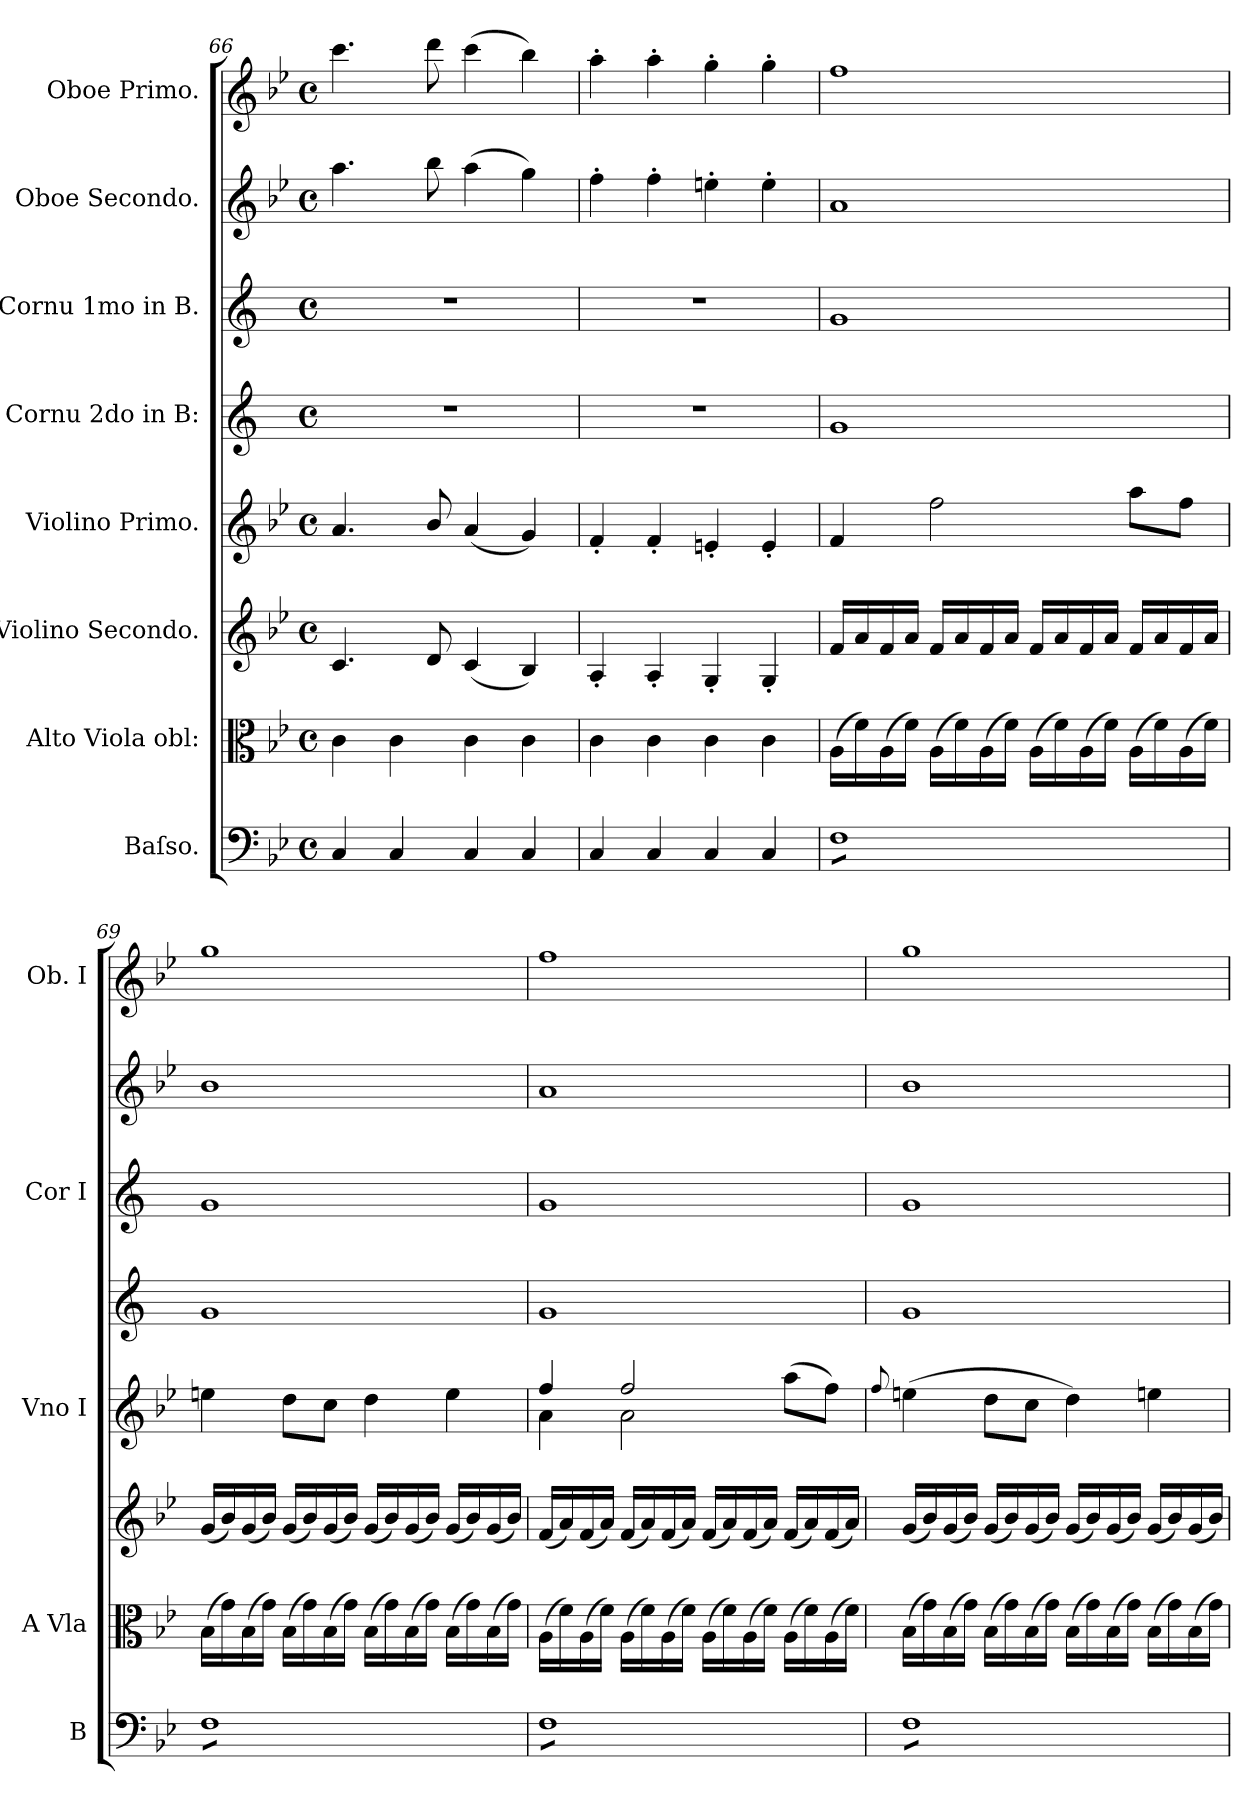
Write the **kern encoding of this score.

**kern	**dynam	**kern	**dynam	**kern	**dynam	**kern	**dynam	**kern	**kern	**kern	**dynam	**kern	**dynam
*part8	*part8	*part7	*part7	*part6	*part6	*part5	*part5	*part4	*part3	*part2	*part2	*part1	*part1
*staff8	*staff8	*staff7	*staff7	*staff6	*staff6	*staff5	*staff5	*staff4	*staff3	*staff2	*staff2	*staff1	*staff1
*I"Baſso.	*	*I"Alto Viola obl:	*	*I"Violino Secondo.	*	*I"Violino Primo.	*	*I"Cornu 2do in B:	*I"Cornu 1mo in B.	*I"Oboe Secondo.	*	*I"Oboe Primo.	*
*I'B	*	*I'A Vla	*	*	*	*I'Vno I	*	*	*I'Cor I	*	*	*I'Ob. I	*
*clefF4	*	*clefC3	*	*clefG2	*	*clefG2	*	*clefG2	*clefG2	*clefG2	*	*clefG2	*
*	*	*	*	*	*	*	*	*ITrd1c2	*ITrd1c2	*	*	*	*
*k[b-e-]	*	*k[b-e-]	*	*k[b-e-]	*	*k[b-e-]	*	*k[b-e-]	*k[b-e-]	*k[b-e-]	*	*k[b-e-]	*
*B-:	*	*B-:	*	*B-:	*	*B-:	*	*B-:	*B-:	*B-:	*	*B-:	*
*M4/4	*	*M4/4	*	*M4/4	*	*M4/4	*	*M4/4	*M4/4	*M4/4	*	*M4/4	*
*met(c)	*	*met(c)	*	*met(c)	*	*met(c)	*	*met(c)	*met(c)	*met(c)	*	*met(c)	*
=66	=66	=66	=66	=66	=66	=66	=66	=66	=66	=66	=66	=66	=66
!	!	!	!	!	!	!	!	!	!	!	!LO:DY:b	!	!
4C/	.	4c\	.	4.c/	.	4.a/	.	1r	1r	4.aa\	po..	4.ccc\	.
4C/	.	4c\	.	.	.	.	.	.	.	.	.	.	.
!	!	!	!	!	!	!	!	!	!	!	!	!	!LO:DY:b
.	.	.	.	8d/	.	8b-/	.	.	.	8bb-\	.	8ddd\	po..
4C/	.	4c\	.	(4c/	.	(4a/	.	.	.	(4aa\	.	(4ccc\	.
4C/	.	4c\	.	4B-/)	.	4g/)	.	.	.	4gg\)	.	4bb-\)	.
=67	=67	=67	=67	=67	=67	=67	=67	=67	=67	=67	=67	=67	=67
4C/	.	4c\	.	4A'/	.	4f'/	.	1r	1r	4ff'\	.	4aa'\	.
4C/	.	4c\	.	4A'/	.	4f'/	.	.	.	4ff'\	.	4aa'\	.
4C/	.	4c\	.	4G'/	.	4en'/	.	.	.	4een'\	.	4gg'\	.
!	!	!	!LO:DY:b	!	!	!	!	!	!	!	!	!	!
4C/	.	4c\	for.	4G'/	.	4e'/	.	.	.	4ee'\	.	4gg'\	.
=68	=68	=68	=68	=68	=68	=68	=68	=68	=68	=68	=68	=68	=68
!LO:TX:b:t=Baſso	!	!	!	!	!	!	!	!	!	!	!	!	!
!	!LO:DY:a	!	!	!	!LO:DY:b	!	!LO:DY:b	!	!	!	!LO:DY:b	!	!LO:DY:b
*tremolo	*	*	*	*	*	*	*	*	*	*	*	*	*
8FL	for	(16A\LL	.	16f/LL	for&colon;	4f/	for.	1f	1f	1a	for	1ff	for
.	.	16f\)	.	16a/	.	.	.	.	.	.	.	.	.
8F	.	(16A\	.	16f/	.	.	.	.	.	.	.	.	.
.	.	16f\JJ)	.	16a/JJ	.	.	.	.	.	.	.	.	.
8F	.	(16A\LL	.	16f/LL	.	2ff\	.	.	.	.	.	.	.
.	.	16f\)	.	16a/	.	.	.	.	.	.	.	.	.
8F	.	(16A\	.	16f/	.	.	.	.	.	.	.	.	.
.	.	16f\JJ)	.	16a/JJ	.	.	.	.	.	.	.	.	.
8F	.	(16A\LL	.	16f/LL	.	.	.	.	.	.	.	.	.
.	.	16f\)	.	16a/	.	.	.	.	.	.	.	.	.
8F	.	(16A\	.	16f/	.	.	.	.	.	.	.	.	.
.	.	16f\JJ)	.	16a/JJ	.	.	.	.	.	.	.	.	.
8F	.	(16A\LL	.	16f/LL	.	8aa\L	.	.	.	.	.	.	.
.	.	16f\)	.	16a/	.	.	.	.	.	.	.	.	.
8FJ	.	(16A\	.	16f/	.	8ff\J	.	.	.	.	.	.	.
.	.	16f\JJ)	.	16a/JJ	.	.	.	.	.	.	.	.	.
=69	=69	=69	=69	=69	=69	=69	=69	=69	=69	=69	=69	=69	=69
!	!LO:DY:b	!	!	!	!	!	!	!	!	!	!	!	!
8FL	for	(16B-\LL	.	(16g/LL	.	4een\	.	1f	1f	1b-	.	1gg	.
.	.	16g\)	.	16b-/)	.	.	.	.	.	.	.	.	.
8F	.	(16B-\	.	(16g/	.	.	.	.	.	.	.	.	.
.	.	16g\JJ)	.	16b-/JJ)	.	.	.	.	.	.	.	.	.
8F	.	(16B-\LL	.	(16g/LL	.	8dd\L	.	.	.	.	.	.	.
.	.	16g\)	.	16b-/)	.	.	.	.	.	.	.	.	.
8F	.	(16B-\	.	(16g/	.	8cc\J	.	.	.	.	.	.	.
.	.	16g\JJ)	.	16b-/JJ)	.	.	.	.	.	.	.	.	.
8F	.	(16B-\LL	.	(16g/LL	.	4dd\	.	.	.	.	.	.	.
.	.	16g\)	.	16b-/)	.	.	.	.	.	.	.	.	.
8F	.	(16B-\	.	(16g/	.	.	.	.	.	.	.	.	.
.	.	16g\JJ)	.	16b-/JJ)	.	.	.	.	.	.	.	.	.
8F	.	(16B-\LL	.	(16g/LL	.	4ee\	.	.	.	.	.	.	.
.	.	16g\)	.	16b-/)	.	.	.	.	.	.	.	.	.
8FJ	.	(16B-\	.	(16g/	.	.	.	.	.	.	.	.	.
.	.	16g\JJ)	.	16b-/JJ)	.	.	.	.	.	.	.	.	.
=70	=70	=70	=70	=70	=70	=70	=70	=70	=70	=70	=70	=70	=70
*	*	*	*	*	*	*^	*	*	*	*	*	*	*
8FL	.	(16A\LL	.	(16f/LL	.	4ff/	4a\	.	1f	1f	1a	.	1ff	.
.	.	16f\)	.	16a/)	.	.	.	.	.	.	.	.	.	.
8F	.	(16A\	.	(16f/	.	.	.	.	.	.	.	.	.	.
.	.	16f\JJ)	.	16a/JJ)	.	.	.	.	.	.	.	.	.	.
8F	.	(16A\LL	.	(16f/LL	.	2ff/	2a\	.	.	.	.	.	.	.
.	.	16f\)	.	16a/)	.	.	.	.	.	.	.	.	.	.
8F	.	(16A\	.	(16f/	.	.	.	.	.	.	.	.	.	.
.	.	16f\JJ)	.	16a/JJ)	.	.	.	.	.	.	.	.	.	.
8F	.	(16A\LL	.	(16f/LL	.	.	.	.	.	.	.	.	.	.
.	.	16f\)	.	16a/)	.	.	.	.	.	.	.	.	.	.
8F	.	(16A\	.	(16f/	.	.	.	.	.	.	.	.	.	.
.	.	16f\JJ)	.	16a/JJ)	.	.	.	.	.	.	.	.	.	.
8F	.	(16A\LL	.	(16f/LL	.	(8aa\L	4ryy	.	.	.	.	.	.	.
.	.	16f\)	.	16a/)	.	.	.	.	.	.	.	.	.	.
8FJ	.	(16A\	.	(16f/	.	8ff\J)	.	.	.	.	.	.	.	.
.	.	16f\JJ)	.	16a/JJ)	.	.	.	.	.	.	.	.	.	.
*	*	*	*	*	*	*v	*v	*	*	*	*	*	*	*
=71	=71	=71	=71	=71	=71	=71	=71	=71	=71	=71	=71	=71	=71
.	.	.	.	.	.	8qqff/	.	.	.	.	.	.	.
8FL	.	(16B-\LL	.	(16g/LL	.	(4een\	.	1f	1f	1b-	.	1gg	.
.	.	16g\)	.	16b-/)	.	.	.	.	.	.	.	.	.
8F	.	(16B-\	.	(16g/	.	.	.	.	.	.	.	.	.
.	.	16g\JJ)	.	16b-/JJ)	.	.	.	.	.	.	.	.	.
8F	.	(16B-\LL	.	(16g/LL	.	8dd\L	.	.	.	.	.	.	.
.	.	16g\)	.	16b-/)	.	.	.	.	.	.	.	.	.
8F	.	(16B-\	.	(16g/	.	8cc\J	.	.	.	.	.	.	.
.	.	16g\JJ)	.	16b-/JJ)	.	.	.	.	.	.	.	.	.
8F	.	(16B-\LL	.	(16g/LL	.	4dd\)	.	.	.	.	.	.	.
.	.	16g\)	.	16b-/)	.	.	.	.	.	.	.	.	.
8F	.	(16B-\	.	(16g/	.	.	.	.	.	.	.	.	.
.	.	16g\JJ)	.	16b-/JJ)	.	.	.	.	.	.	.	.	.
8F	.	(16B-\LL	.	(16g/LL	.	4een\	.	.	.	.	.	.	.
.	.	16g\)	.	16b-/)	.	.	.	.	.	.	.	.	.
8FJ	.	(16B-\	.	(16g/	.	.	.	.	.	.	.	.	.
*Xtremolo	*	*	*	*	*	*	*	*	*	*	*	*	*
.	.	16g\JJ)	.	16b-/JJ)	.	.	.	.	.	.	.	.	.
=	=	=	=	=	=	=	=	=	=	=	=	=	=
*-	*-	*-	*-	*-	*-	*-	*-	*-	*-	*-	*-	*-	*-
